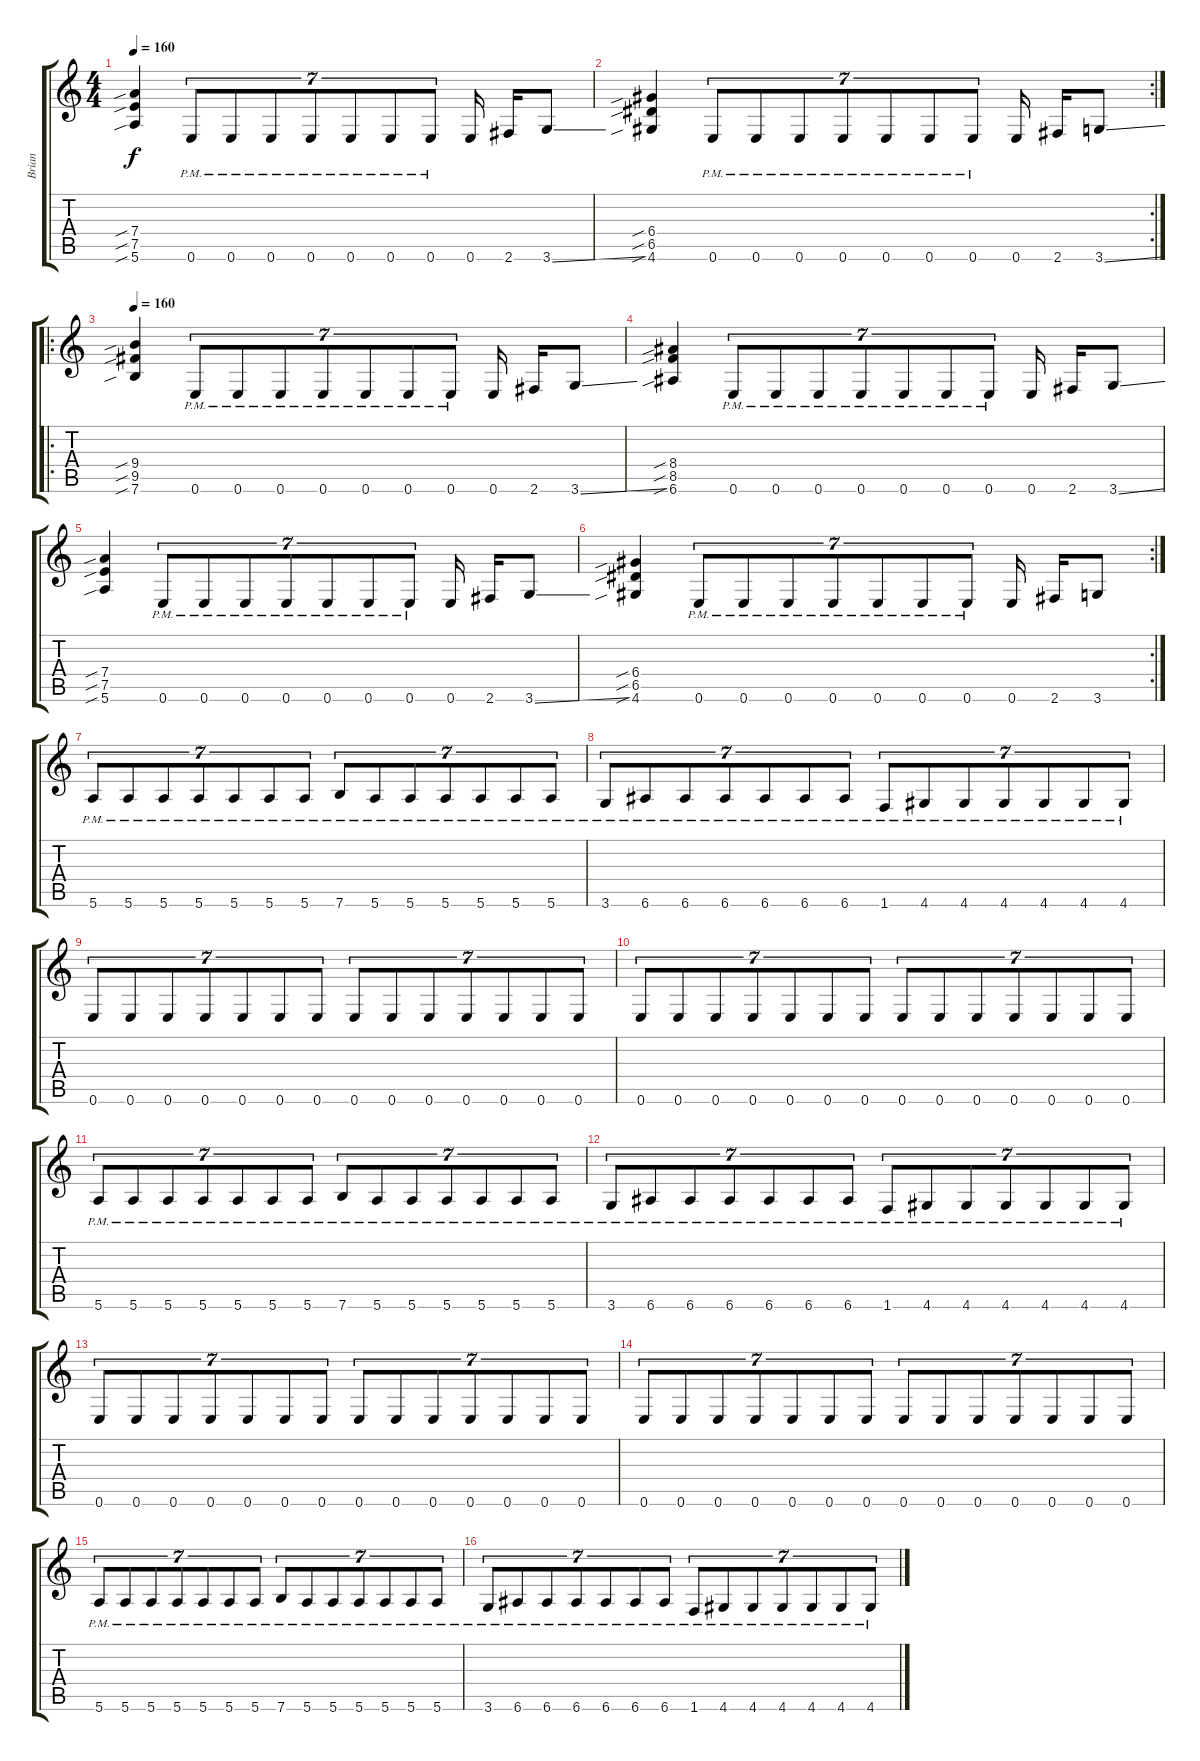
\track ("Brian" "Brian") {instrument distortionguitar}
\staff {score tabs}
\tuning (E4 B3 G3 D3 A2 E2) {hide}
\ts (4 4)
\tempo 160
\clef g2
\ks c
(7.4{sib} 7.5{sib} 5.6{sib}).4{dy f} 0.6{pm}.8{tu (7 4)} 0.6{pm}.8{tu (7 4)} 0.6{pm}.8{tu (7 4)} 0.6{pm}.8{tu (7 4)} 0.6{pm}.8{tu (7 4)} 0.6{pm}.8{tu (7 4)} 0.6{pm}.8{tu (7 4)} 0.6.16 2.6.16 3.6{ss}.8 |
\rc 2
(6.4{sib} 6.5{sib} 4.6{sib}).4 0.6{pm}.8{tu (7 4)} 0.6{pm}.8{tu (7 4)} 0.6{pm}.8{tu (7 4)} 0.6{pm}.8{tu (7 4)} 0.6{pm}.8{tu (7 4)} 0.6{pm}.8{tu (7 4)} 0.6{pm}.8{tu (7 4)} 0.6.16 2.6.16 3.6{ss}.8 |
\ro
\tempo 160
(9.4{sib} 9.5{sib} 7.6{sib}).4 0.6{pm}.8{tu (7 4)} 0.6{pm}.8{tu (7 4)} 0.6{pm}.8{tu (7 4)} 0.6{pm}.8{tu (7 4)} 0.6{pm}.8{tu (7 4)} 0.6{pm}.8{tu (7 4)} 0.6{pm}.8{tu (7 4)} 0.6.16 2.6.16 3.6{ss}.8 |
(8.4{sib} 8.5{sib} 6.6{sib}).4 0.6{pm}.8{tu (7 4)} 0.6{pm}.8{tu (7 4)} 0.6{pm}.8{tu (7 4)} 0.6{pm}.8{tu (7 4)} 0.6{pm}.8{tu (7 4)} 0.6{pm}.8{tu (7 4)} 0.6{pm}.8{tu (7 4)} 0.6.16 2.6.16 3.6{ss}.8 |
(7.4{sib} 7.5{sib} 5.6{sib}).4 0.6{pm}.8{tu (7 4)} 0.6{pm}.8{tu (7 4)} 0.6{pm}.8{tu (7 4)} 0.6{pm}.8{tu (7 4)} 0.6{pm}.8{tu (7 4)} 0.6{pm}.8{tu (7 4)} 0.6{pm}.8{tu (7 4)} 0.6.16 2.6.16 3.6{ss}.8 |
\rc 2
(6.4{sib} 6.5{sib} 4.6{sib}).4 0.6{pm}.8{tu (7 4)} 0.6{pm}.8{tu (7 4)} 0.6{pm}.8{tu (7 4)} 0.6{pm}.8{tu (7 4)} 0.6{pm}.8{tu (7 4)} 0.6{pm}.8{tu (7 4)} 0.6{pm}.8{tu (7 4)} 0.6.16 2.6.16 3.6.8 |
5.6{pm}.8{tu (7 4)} 5.6{pm}.8{tu (7 4)} 5.6{pm}.8{tu (7 4)} 5.6{pm}.8{tu (7 4)} 5.6{pm}.8{tu (7 4)} 5.6{pm}.8{tu (7 4)} 5.6{pm}.8{tu (7 4)} 7.6{pm}.8{tu (7 4)} 5.6{pm}.8{tu (7 4)} 5.6{pm}.8{tu (7 4)} 5.6{pm}.8{tu (7 4)} 5.6{pm}.8{tu (7 4)} 5.6{pm}.8{tu (7 4)} 5.6{pm}.8{tu (7 4)} |
3.6{pm}.8{tu (7 4)} 6.6{pm}.8{tu (7 4)} 6.6{pm}.8{tu (7 4)} 6.6{pm}.8{tu (7 4)} 6.6{pm}.8{tu (7 4)} 6.6{pm}.8{tu (7 4)} 6.6{pm}.8{tu (7 4)} 1.6{pm}.8{tu (7 4)} 4.6{pm}.8{tu (7 4)} 4.6{pm}.8{tu (7 4)} 4.6{pm}.8{tu (7 4)} 4.6{pm}.8{tu (7 4)} 4.6{pm}.8{tu (7 4)} 4.6{pm}.8{tu (7 4)} |
0.6.8{tu (7 4)} 0.6.8{tu (7 4)} 0.6.8{tu (7 4)} 0.6.8{tu (7 4)} 0.6.8{tu (7 4)} 0.6.8{tu (7 4)} 0.6.8{tu (7 4)} 0.6.8{tu (7 4)} 0.6.8{tu (7 4)} 0.6.8{tu (7 4)} 0.6.8{tu (7 4)} 0.6.8{tu (7 4)} 0.6.8{tu (7 4)} 0.6.8{tu (7 4)} |
0.6.8{tu (7 4)} 0.6.8{tu (7 4)} 0.6.8{tu (7 4)} 0.6.8{tu (7 4)} 0.6.8{tu (7 4)} 0.6.8{tu (7 4)} 0.6.8{tu (7 4)} 0.6.8{tu (7 4)} 0.6.8{tu (7 4)} 0.6.8{tu (7 4)} 0.6.8{tu (7 4)} 0.6.8{tu (7 4)} 0.6.8{tu (7 4)} 0.6.8{tu (7 4)} |
5.6{pm}.8{tu (7 4)} 5.6{pm}.8{tu (7 4)} 5.6{pm}.8{tu (7 4)} 5.6{pm}.8{tu (7 4)} 5.6{pm}.8{tu (7 4)} 5.6{pm}.8{tu (7 4)} 5.6{pm}.8{tu (7 4)} 7.6{pm}.8{tu (7 4)} 5.6{pm}.8{tu (7 4)} 5.6{pm}.8{tu (7 4)} 5.6{pm}.8{tu (7 4)} 5.6{pm}.8{tu (7 4)} 5.6{pm}.8{tu (7 4)} 5.6{pm}.8{tu (7 4)} |
3.6{pm}.8{tu (7 4)} 6.6{pm}.8{tu (7 4)} 6.6{pm}.8{tu (7 4)} 6.6{pm}.8{tu (7 4)} 6.6{pm}.8{tu (7 4)} 6.6{pm}.8{tu (7 4)} 6.6{pm}.8{tu (7 4)} 1.6{pm}.8{tu (7 4)} 4.6{pm}.8{tu (7 4)} 4.6{pm}.8{tu (7 4)} 4.6{pm}.8{tu (7 4)} 4.6{pm}.8{tu (7 4)} 4.6{pm}.8{tu (7 4)} 4.6{pm}.8{tu (7 4)} |
0.6.8{tu (7 4)} 0.6.8{tu (7 4)} 0.6.8{tu (7 4)} 0.6.8{tu (7 4)} 0.6.8{tu (7 4)} 0.6.8{tu (7 4)} 0.6.8{tu (7 4)} 0.6.8{tu (7 4)} 0.6.8{tu (7 4)} 0.6.8{tu (7 4)} 0.6.8{tu (7 4)} 0.6.8{tu (7 4)} 0.6.8{tu (7 4)} 0.6.8{tu (7 4)} |
0.6.8{tu (7 4)} 0.6.8{tu (7 4)} 0.6.8{tu (7 4)} 0.6.8{tu (7 4)} 0.6.8{tu (7 4)} 0.6.8{tu (7 4)} 0.6.8{tu (7 4)} 0.6.8{tu (7 4)} 0.6.8{tu (7 4)} 0.6.8{tu (7 4)} 0.6.8{tu (7 4)} 0.6.8{tu (7 4)} 0.6.8{tu (7 4)} 0.6.8{tu (7 4)} |
5.6{pm}.8{tu (7 4)} 5.6{pm}.8{tu (7 4)} 5.6{pm}.8{tu (7 4)} 5.6{pm}.8{tu (7 4)} 5.6{pm}.8{tu (7 4)} 5.6{pm}.8{tu (7 4)} 5.6{pm}.8{tu (7 4)} 7.6{pm}.8{tu (7 4)} 5.6{pm}.8{tu (7 4)} 5.6{pm}.8{tu (7 4)} 5.6{pm}.8{tu (7 4)} 5.6{pm}.8{tu (7 4)} 5.6{pm}.8{tu (7 4)} 5.6{pm}.8{tu (7 4)} |
3.6{pm}.8{tu (7 4)} 6.6{pm}.8{tu (7 4)} 6.6{pm}.8{tu (7 4)} 6.6{pm}.8{tu (7 4)} 6.6{pm}.8{tu (7 4)} 6.6{pm}.8{tu (7 4)} 6.6{pm}.8{tu (7 4)} 1.6{pm}.8{tu (7 4)} 4.6{pm}.8{tu (7 4)} 4.6{pm}.8{tu (7 4)} 4.6{pm}.8{tu (7 4)} 4.6{pm}.8{tu (7 4)} 4.6{pm}.8{tu (7 4)} 4.6{pm}.8{tu (7 4)}
